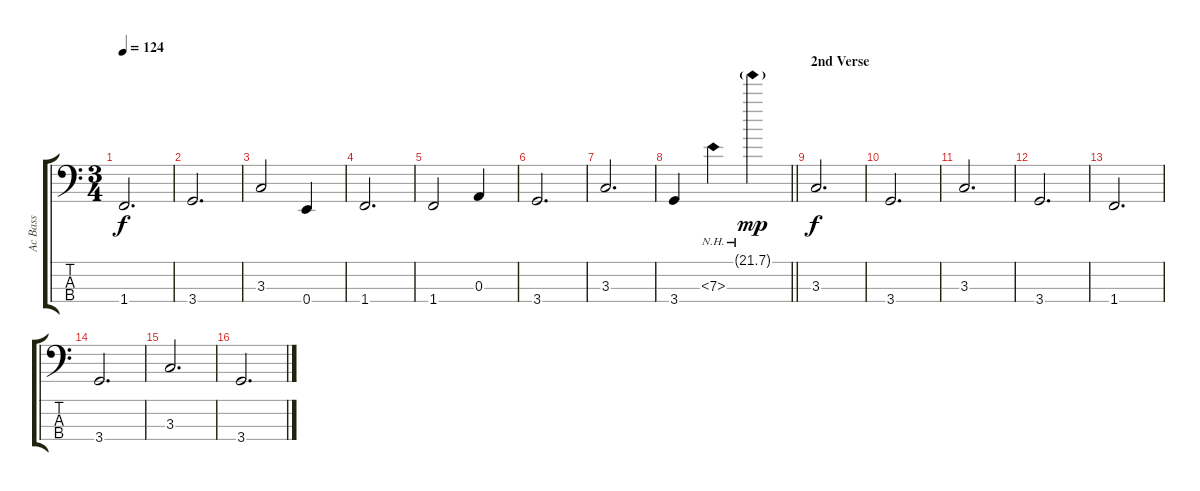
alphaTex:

\track ("Ac Bass" "Ac Bass") {instrument acousticbass}
\staff {score tabs}
\tuning (G2 D2 A1 E1) {hide}
\ts (3 4)
\tempo 124
\clef f4
\ks c
1.4.2{d dy f} |
3.4.2{d} |
3.3.2 0.4.4 |
1.4.2{d} |
1.4.2 0.3.4 |
3.4.2{d} |
3.3.2{d} |
\barLineRight lightlight
3.4.4 7.3{nh}.4 21.1{nh g}.4{dy mp} |
\section ("" "2nd Verse")
3.3.2{d dy f} |
3.4.2{d} |
3.3.2{d} |
3.4.2{d} |
1.4.2{d} |
3.4.2{d} |
3.3.2{d} |
3.4.2{d}
